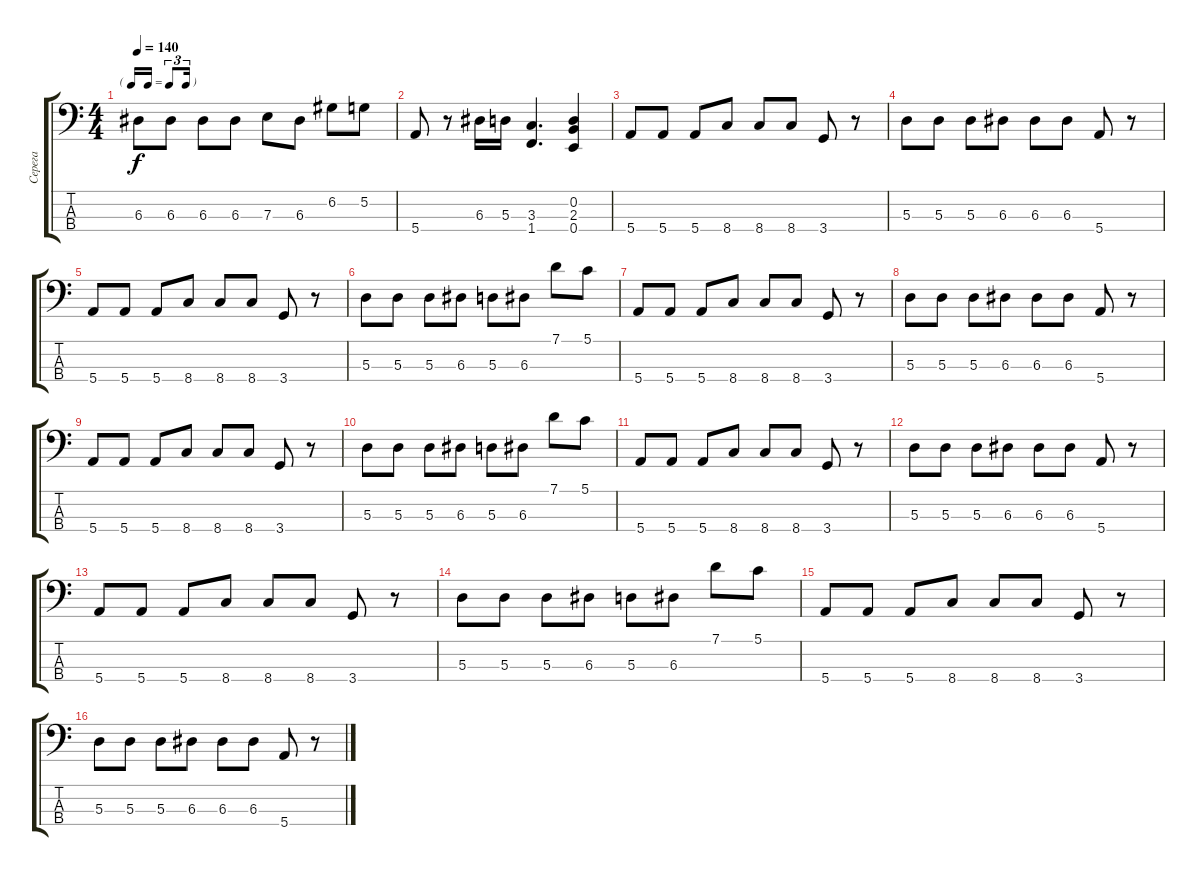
\track ("Серега" "Серега") {instrument electricbasspick}
\staff {score tabs}
\tuning (G2 D2 A1 E1) {hide}
\ts (4 4)
\tf triplet16th
\tempo 140
\clef f4
\ks c
6.3.8{dy f} 6.3.8 6.3.8 6.3.8 7.3.8 6.3.8 6.2.8 5.2.8 |
5.4.8 r.8 6.3.16 5.3.16 (3.3 1.4).4{d} (0.2 2.3 0.4).4 |
5.4.8 5.4.8 5.4.8 8.4.8 8.4.8 8.4.8 3.4.8 r.8 |
5.3.8 5.3.8 5.3.8 6.3.8 6.3.8 6.3.8 5.4.8 r.8 |
5.4.8 5.4.8 5.4.8 8.4.8 8.4.8 8.4.8 3.4.8 r.8 |
5.3.8 5.3.8 5.3.8 6.3.8 5.3.8 6.3.8 7.1.8 5.1.8 |
5.4.8 5.4.8 5.4.8 8.4.8 8.4.8 8.4.8 3.4.8 r.8 |
5.3.8 5.3.8 5.3.8 6.3.8 6.3.8 6.3.8 5.4.8 r.8 |
5.4.8 5.4.8 5.4.8 8.4.8 8.4.8 8.4.8 3.4.8 r.8 |
5.3.8 5.3.8 5.3.8 6.3.8 5.3.8 6.3.8 7.1.8 5.1.8 |
5.4.8 5.4.8 5.4.8 8.4.8 8.4.8 8.4.8 3.4.8 r.8 |
5.3.8 5.3.8 5.3.8 6.3.8 6.3.8 6.3.8 5.4.8 r.8 |
5.4.8 5.4.8 5.4.8 8.4.8 8.4.8 8.4.8 3.4.8 r.8 |
5.3.8 5.3.8 5.3.8 6.3.8 5.3.8 6.3.8 7.1.8 5.1.8 |
5.4.8 5.4.8 5.4.8 8.4.8 8.4.8 8.4.8 3.4.8 r.8 |
5.3.8 5.3.8 5.3.8 6.3.8 6.3.8 6.3.8 5.4.8 r.8
